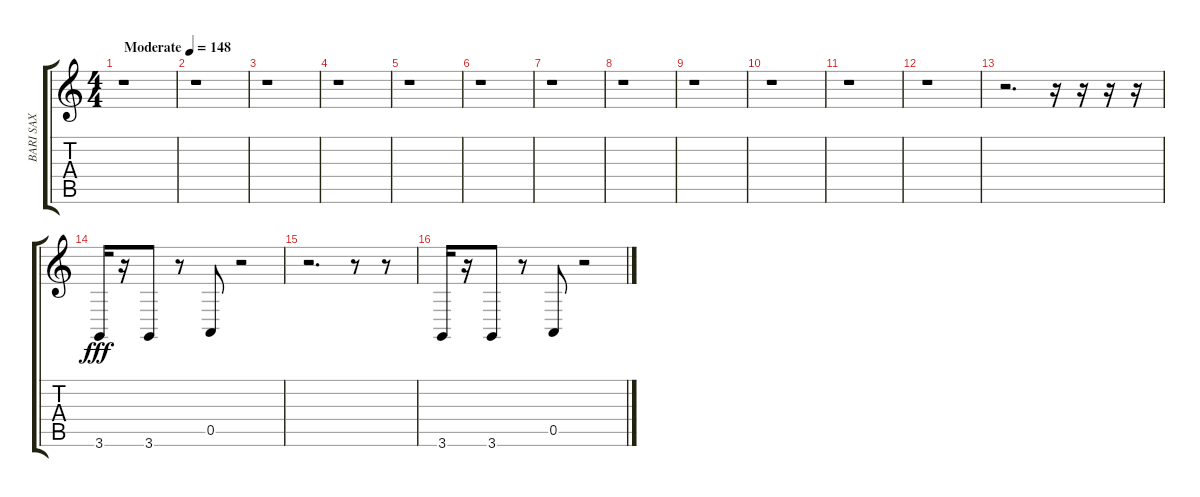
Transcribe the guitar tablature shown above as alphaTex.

\track ("BARI SAX" "BARI SAX") {instrument baritonesax}
\staff {score tabs}
\tuning (E4 B3 G3 D3 A2 E2) {hide}
\ts (4 4)
\tempo (148 "Moderate")
\clef g2
\ks c
r.1{dy fff instrument baritonesax} |
r.1 |
r.1 |
r.1 |
r.1 |
r.1 |
r.1 |
r.1 |
r.1 |
r.1 |
r.1 |
r.1 |
r.2{d} r.16 r.16 r.16 r.16 |
3.6.16 r.16 3.6.8 r.8 0.5.8 r.2 |
r.2{d} r.8 r.8 |
3.6.16 r.16 3.6.8 r.8 0.5.8 r.2
